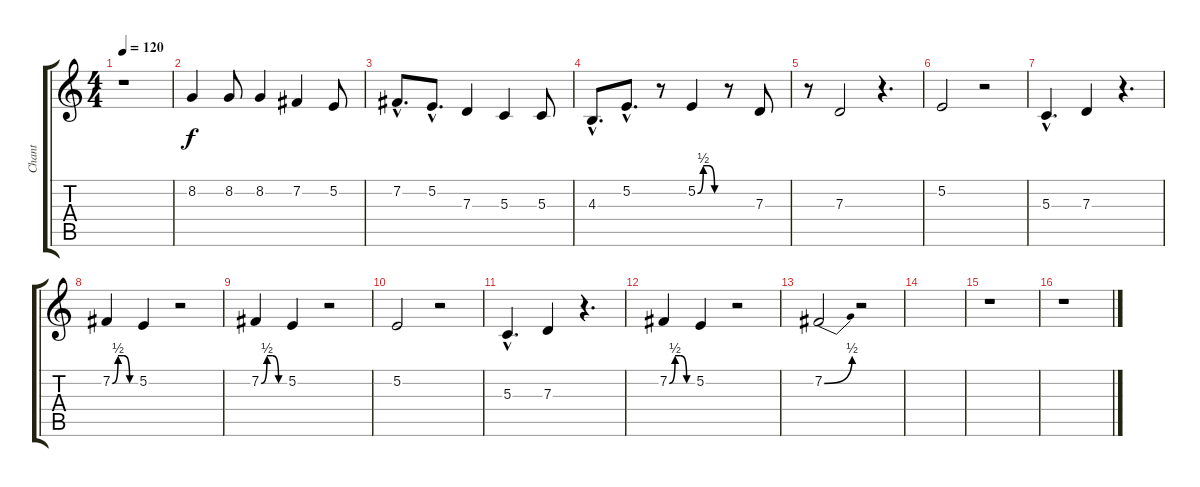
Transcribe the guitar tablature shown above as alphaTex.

\track ("Chant" "Chant") {instrument violin}
\staff {score tabs}
\tuning (E4 B3 G3 D3 A2 E2) {hide}
\ts (4 4)
\tempo 120
\clef g2
\ks c
r.1{dy f} |
8.2.4 8.2.8 8.2.4 7.2.4 5.2.8 |
7.2{hac}.8{d} 5.2{hac}.8{d} 7.3.4 5.3.4 5.3.8 |
4.3{hac}.8{d} 5.2{hac}.8{d} r.8 5.2{be (custom 0 0 15 2 30 2 45 0 60 0)}.4 r.8 7.3.8 |
r.8 7.3.2 r.4{d} |
5.2.2 r.2 |
5.3{hac}.4{d} 7.3.4 r.4{d} |
7.2{be (custom 0 0 15 2 30 2 45 0 60 0)}.4 5.2.4 r.2 |
7.2{be (custom 0 0 15 2 30 2 45 0 60 0)}.4 5.2.4 r.2 |
5.2.2 r.2 |
5.3{hac}.4{d} 7.3.4 r.4{d} |
7.2{be (custom 0 0 15 2 30 2 45 0 60 0)}.4 5.2.4 r.2 |
7.2{be (bend 0 0 60 2)}.2 r.2 |
|
r.1 |
r.1
